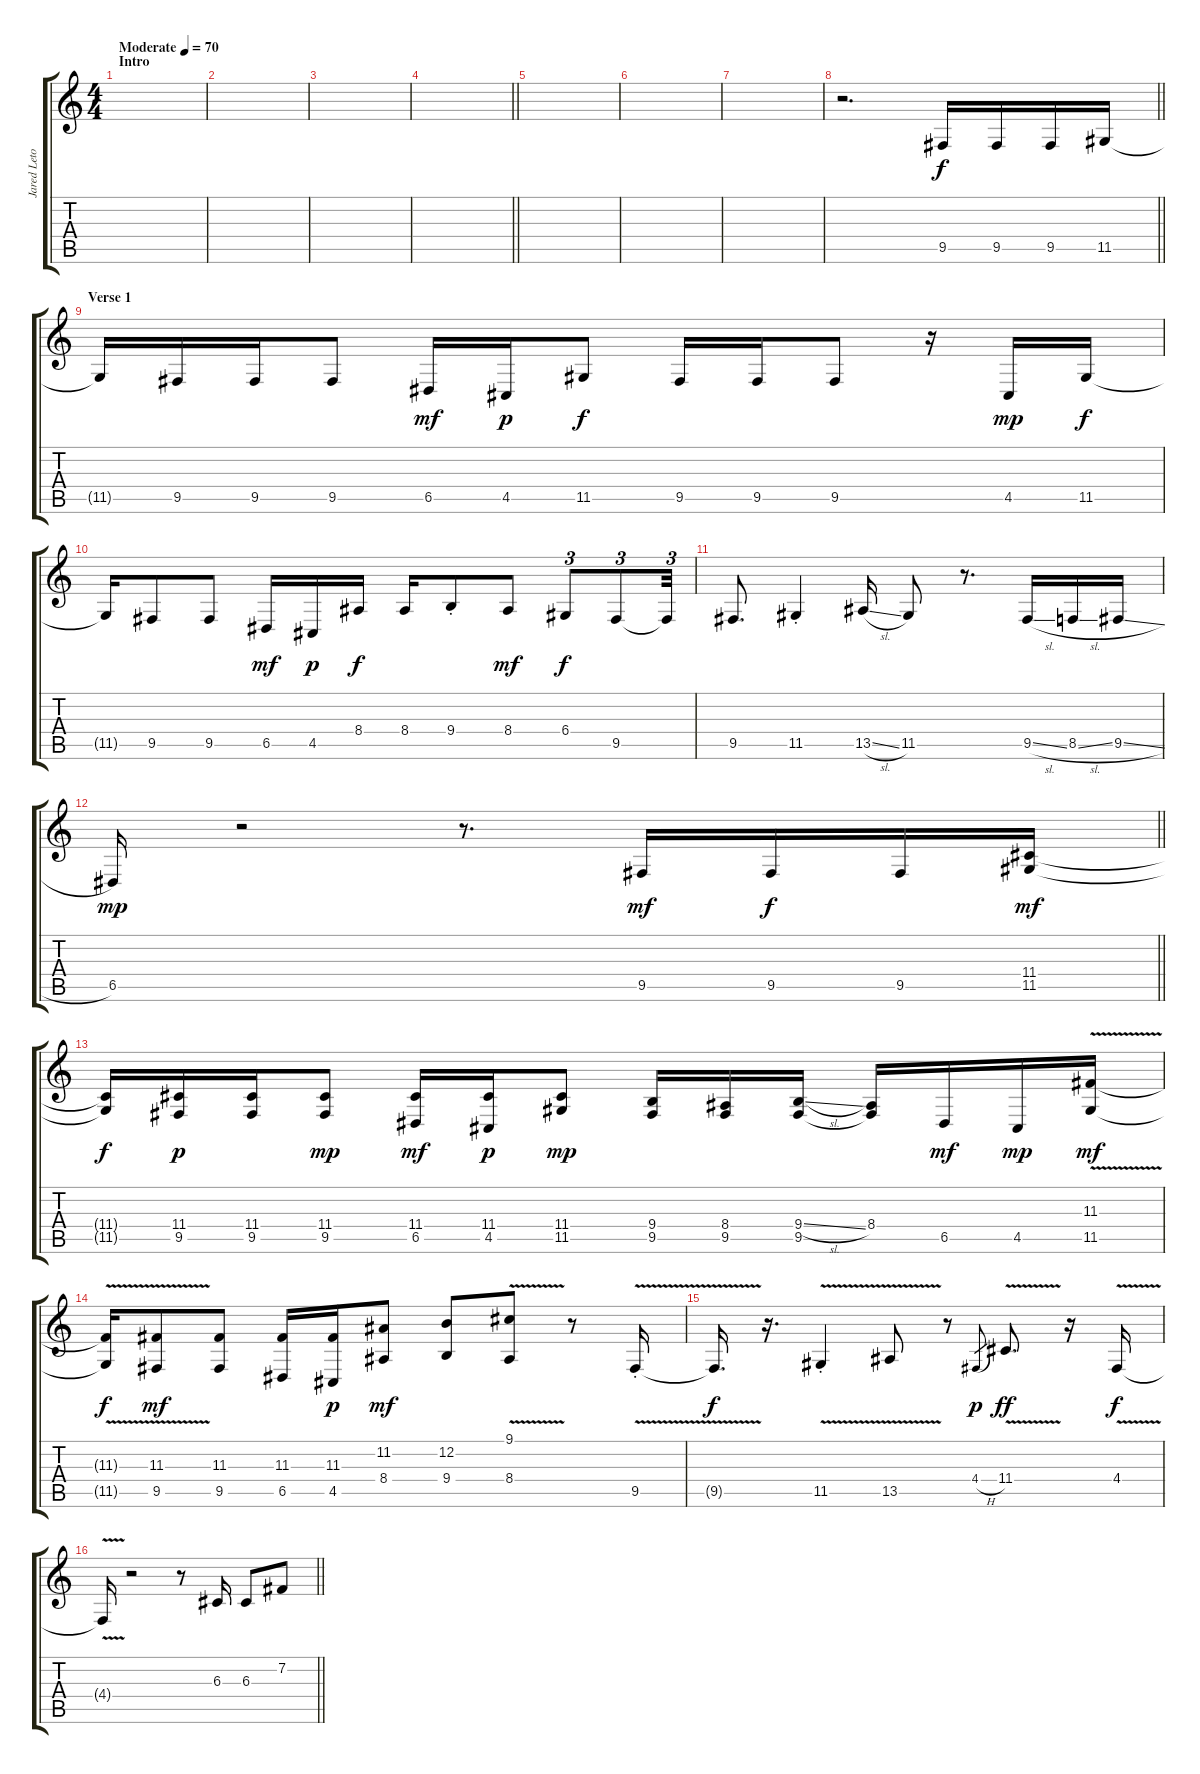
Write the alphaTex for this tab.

\track ("Jared Leto - Vocals" "Jared Leto") {instrument clarinet}
\staff {score tabs}
\tuning (E4 B3 G3 D3 A2 E2) {hide}
\ts (4 4)
\section ("" "Intro")
\tempo (70 "Moderate")
\clef g2
\ks c
|
|
|
\barLineRight lightlight
|
\section ("" "")
|
|
|
\barLineRight lightlight
r.2{d} 9.5.16 9.5.16{dy f} 9.5.16 11.5.16 |
\section ("" "Verse 1")
11.5{t}.16 9.5.16 9.5.16 9.5.8 6.5.16{dy mf} 4.5.16{dy p} 11.5.8{dy f} 9.5.16 9.5.16 9.5.8 r.16 4.5.16{dy mp} 11.5.16{dy f} |
11.5{t}.16 9.5.8 9.5.8 6.5.16{dy mf} 4.5.16{dy p} 8.4.16{dy f} 8.4.16 9.4{st}.8 8.4.8{dy mf} 6.4.8{tu (3 2) dy f} 9.5.8{tu (3 2)} 9.5{t}.32{tu (3 2)} |
9.5.8{d} 11.5{st}.4 13.5{sl}.16 11.5.8 r.8{d} 9.5{sl}.16 8.5{sl}.16 9.5{sl}.16 |
\barLineRight lightlight
6.5.16{dy mp} r.2 r.8{d} 9.5.16{dy mf} 9.5.16{dy f} 9.5.16 (11.4 11.5).16{dy mf} |
(11.4{t} 11.5{t}).16{dy f} (11.4 9.5).16{dy p} (11.4 9.5).16 (11.4 9.5).8{dy mp} (11.4 6.5).16{dy mf} (11.4 4.5).16{dy p} (11.4 11.5).8{dy mp} (9.4 9.5).16 (8.4 9.5).16 (9.4{sl} 9.5).16 (8.4 9.5{t}).16 6.5.16{dy mf} 4.5.16{dy mp} (11.3{v} 11.5).16{dy mf} |
(11.3{t} 11.5{t}).16{dy f} (11.3{v} 9.5).8{dy mf} (11.3 9.5).8 (11.3 6.5).16 (11.3 4.5).16{dy p} (11.2 8.4).8{dy mf} (12.2 9.4).8 (9.1{v} 8.4).8 r.8 9.5{v st}.16 |
9.5{t}.16{d dy f} r.16{d} 11.5{v st}.4 13.5{v}.8 r.8 4.4{h}.8{gr dy p} 11.4{v}.8{d dy ff} r.16 4.4{v}.16{dy f} |
\barLineRight lightlight
4.4{v t}.16 r.2 r.8 6.3.16 6.3.8 7.2.8
